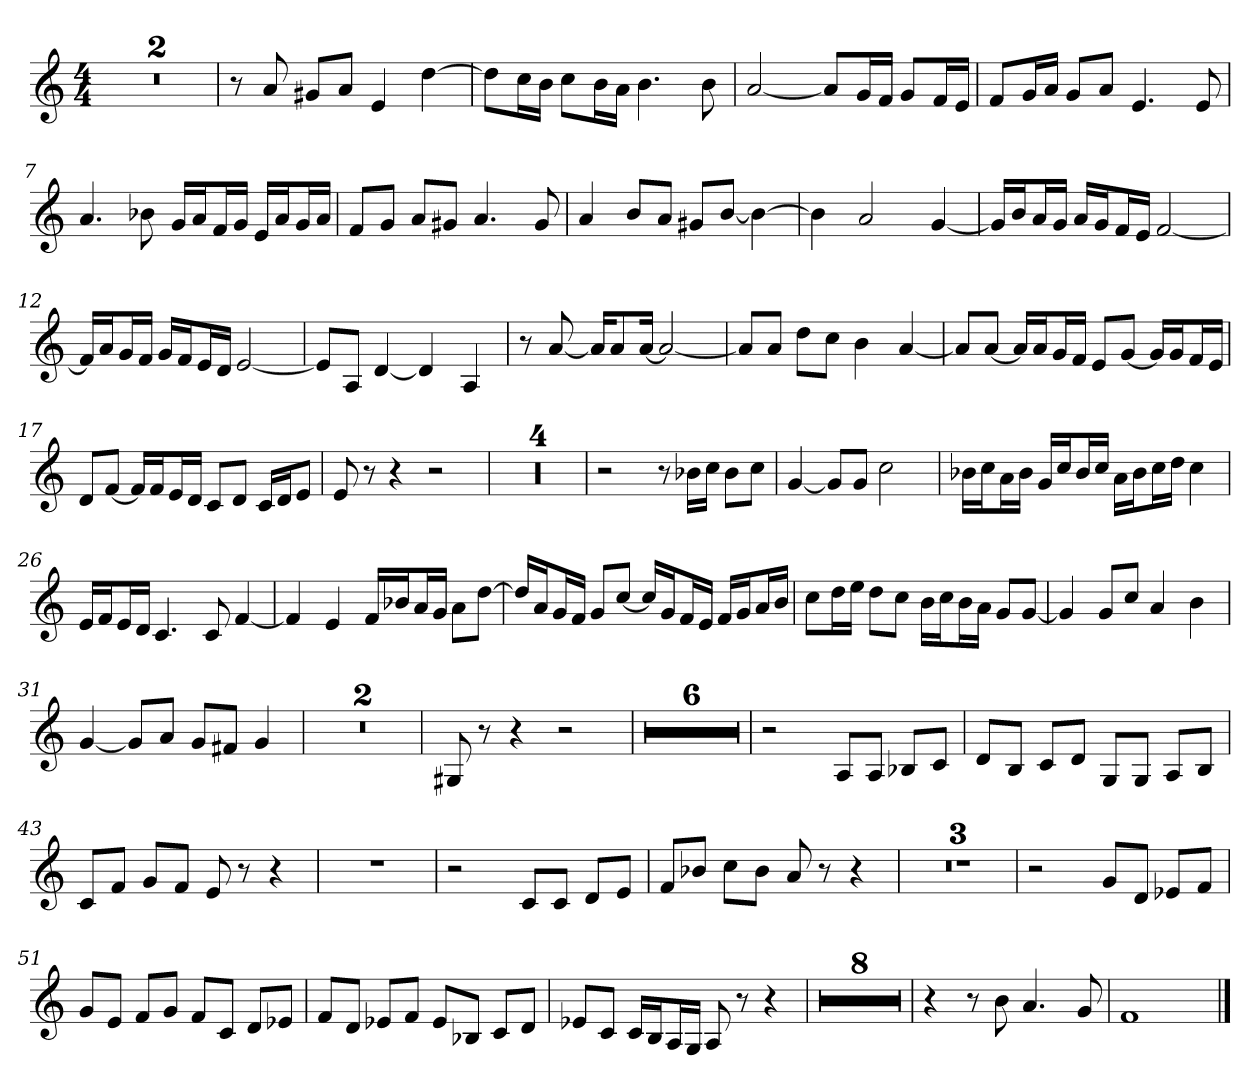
**kern
*part1
*staff1
*k[]
*M4/4
*MM60
=1
1r
=2
1r
=3
8r
8a
8g#XL
8aJ
4e
[4dd
=4
8ddL]
16ccL
16bJJ
8ccL
16bL
16aJJ
4.b
8b
=5
[2a
8aL]
16gL
16fJJ
8gL
16fL
16eJJ
=6
8fL
16gL
16aJJ
8gL
8aJ
4.e
8e
=7
4.a
8b-X
16gLL
16aJ
16fL
16gJJ
16eLL
16aJ
16gL
16aJJ
=8
8fL
8gJ
8aL
8g#XJ
4.a
8g#
=9
4a
8bL
8aJ
8g#XL
[8bJ
4b_
=10
4b]
2a
[4g
=11
16gLL]
16bJ
16aL
16gJJ
16aLL
16gJ
16fL
16eJJ
[2f
=12
16fLL]
16aJ
16gL
16fJJ
16gLL
16fJ
16eL
16dJJ
[2e
=13
8eL]
8AJ
[4d
4d]
4A
=14
8r
[8a
16aKL]
8a
[16aJk
2a_
=15
8aL]
8aJ
8ddL
8ccJ
4b
[4a
=16
8aL]
[8aJ
16aLL]
16aJ
16gL
16fJJ
8eL
[8gJ
16gLL]
16gJ
16fL
16eJJ
=17
8dL
[8fJ
16fLL]
16fJ
16eL
16dJJ
8cL
8dJ
16cLL
16dJ
8eJ
=18
8e
8r
4r
2r
=19
1r
=20
1r
=21
1r
=22
1r
=23
2r
8r
16b-XLL
16ccJJ
8b-L
8ccJ
=24
[4g
8gL]
8gJ
2cc
=25
16b-XLL
16ccJ
16aL
16b-JJ
16gLL
16ccJ
16b-L
16ccJJ
16aLL
16b-J
16ccL
16ddJJ
4cc
=26
16eLL
16fJ
16eL
16dJJ
4.c
8c
[4f
=27
4f]
4e
16fLL
16b-XJ
16aL
16gJJ
8aL
[8ddJ
=28
16ddLL]
16aJ
16gL
16fJJ
8gL
[8ccJ
16ccLL]
16gJ
16fL
16eJJ
16fLL
16gJ
16aL
16bJJ
=29
8ccL
16ddL
16eeJJ
8ddL
8ccJ
16bLL
16ccJ
16bL
16aJJ
8gL
[8gJ
=30
4g]
8gL
8ccJ
4a
4b
=31
[4g
8gL]
8aJ
8gL
8f#XJ
4g
=32
1r
=33
1r
=34
8G#X
8r
4r
2r
=35
1r
=36
1r
=37
1r
=38
1r
=39
1r
=40
1r
=41
2r
8AL
8AJ
8B-XL
8cJ
=42
8dL
8BJ
8cL
8dJ
8GL
8GJ
8AL
8BJ
=43
8cL
8fJ
8gL
8fJ
8e
8r
4r
=44
1r
=45
2r
8cL
8cJ
8dL
8eJ
=46
8fL
8b-XJ
8ccL
8b-J
8a
8r
4r
=47
1r
=48
1r
=49
1r
=50
2r
8gL
8dJ
8e-XL
8fJ
=51
8gL
8eJ
8fL
8gJ
8fL
8cJ
8dL
8e-XJ
=52
8fL
8dJ
8e-XL
8fJ
8e-L
8B-XJ
8cL
8dJ
=53
8e-XL
8cJ
16cLL
16BJ
16AL
16GJJ
8A
8r
4r
=54
1r
=55
1r
=56
1r
=57
1r
=58
1r
=59
1r
=60
1r
=61
1r
=62
4r
8r
8b
4.a
8g
=63
1f
==
*-
